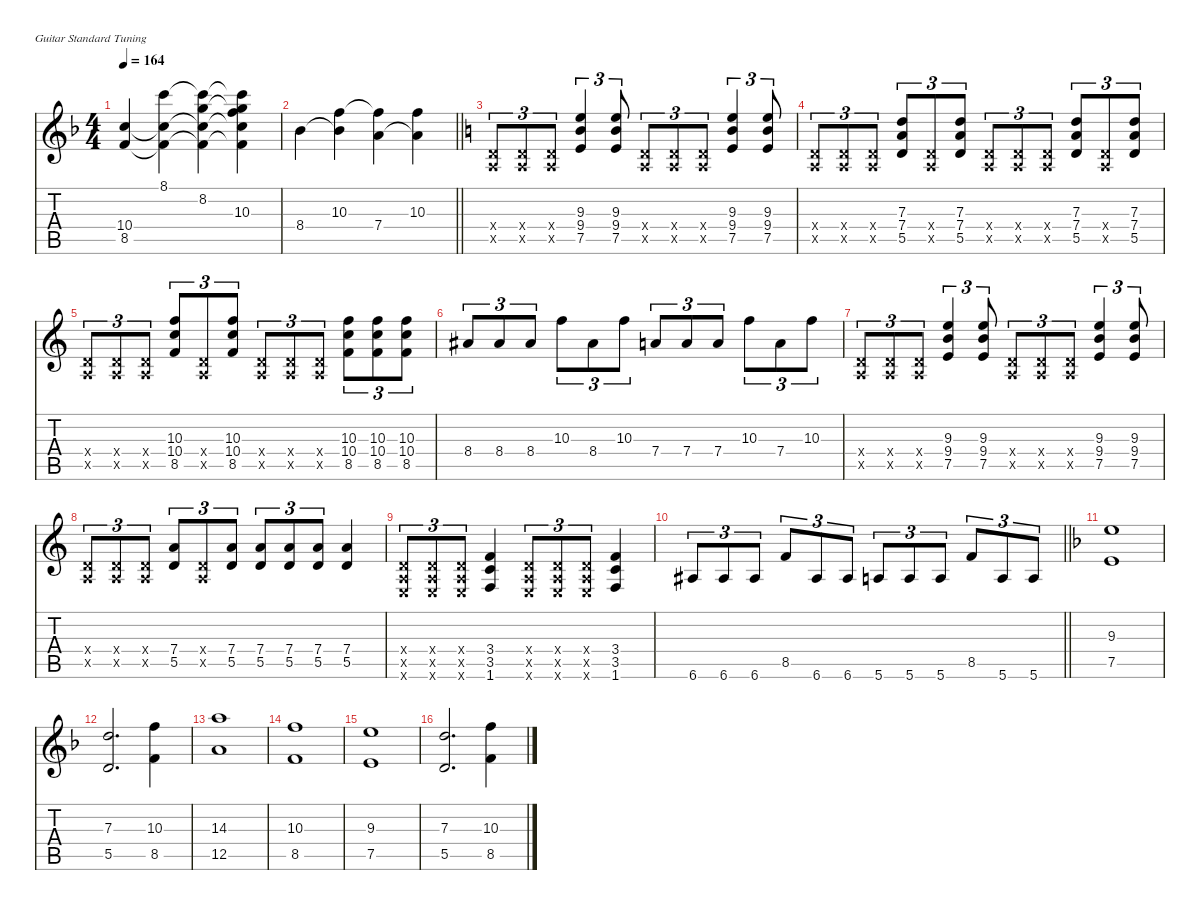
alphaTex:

\defaultSystemsLayout 4
\hideDynamics
\bracketExtendMode nobrackets
\singleTrackTrackNamePolicy hidden
\multiTrackTrackNamePolicy hidden
\otherSystemsTrackNameOrientation horizontal
\track ("Guit 1" "dist.guit.") {defaultSystemsLayout 4 mute instrument distortionguitar}
\staff {score tabs}
\tuning (E4 B3 G3 D3 A2 E2)
\ts (4 4)
\tempo 164
\clef g2
\ks f
(10.4{acc forcenatural} 8.5{acc forcenatural}).4{dy fff beam Up} (8.1{acc forcenatural} 10.4{t acc forcenatural} 8.5{t acc forcenatural}).4{beam Down} (8.1{t acc forcenatural} 8.2{acc forcenatural} 10.4{t acc forcenatural} 8.5{t acc forcenatural}).4{beam Down} (8.1{t acc forcenatural} 8.2{t acc forcenatural} 10.3{acc forcenatural} 10.4{t acc forcenatural} 8.5{t acc forcenatural}).4{beam Down} |
\barLineRight lightlight
8.4{acc b}.4{beam Down} (10.3{acc forcenatural} 8.4{t acc b}).4{beam Down} (10.3{t acc forcenatural} 7.4{acc forcenatural}).4{beam Down} (10.3{acc forcenatural} 7.4{t acc forcenatural}).4{beam Down} |
\ks c
(0.4{x} 0.5{x}).8{tu (3 2) dy f beam Up} (0.4{x} 0.5{x}).8{tu (3 2) beam Up} (0.4{x} 0.5{x}).8{tu (3 2) beam Up} (9.3 9.4 7.5).4{tu (3 2) beam Up} (9.3 9.4 7.5).8{tu (3 2) beam Up} (0.4{x} 0.5{x}).8{tu (3 2) beam Up} (0.4{x} 0.5{x}).8{tu (3 2) beam Up} (0.4{x} 0.5{x}).8{tu (3 2) beam Up} (9.3 9.4 7.5).4{tu (3 2) beam Up} (9.3 9.4 7.5).8{tu (3 2) beam Up} |
(0.4{x} 0.5{x}).8{tu (3 2) beam Up} (0.4{x} 0.5{x}).8{tu (3 2) beam Up} (0.4{x} 0.5{x}).8{tu (3 2) beam Up} (7.3 7.4 5.5).8{tu (3 2) beam Up} (0.4{x} 0.5{x}).8{tu (3 2) beam Up} (7.3 7.4 5.5).8{tu (3 2) beam Up} (0.4{x} 0.5{x}).8{tu (3 2) beam Up} (0.4{x} 0.5{x}).8{tu (3 2) beam Up} (0.4{x} 0.5{x}).8{tu (3 2) beam Up} (7.3 7.4 5.5).8{tu (3 2) beam Up} (0.4{x} 0.5{x}).8{tu (3 2) beam Up} (7.3 7.4 5.5).8{tu (3 2) beam Up} |
(0.4{x} 0.5{x}).8{tu (3 2) beam Up} (0.4{x} 0.5{x}).8{tu (3 2) beam Up} (0.4{x} 0.5{x}).8{tu (3 2) beam Up} (10.3 10.4 8.5).8{tu (3 2) beam Up} (0.4{x} 0.5{x}).8{tu (3 2) beam Up} (10.3 10.4 8.5).8{tu (3 2) beam Up} (0.4{x} 0.5{x}).8{tu (3 2) beam Up} (0.4{x} 0.5{x}).8{tu (3 2) beam Up} (0.4{x} 0.5{x}).8{tu (3 2) beam Up} (10.3 10.4 8.5).8{tu (3 2) beam Down} (10.3 10.4 8.5).8{tu (3 2) beam Down} (10.3 10.4 8.5).8{tu (3 2) beam Down} |
8.4{acc #}.8{tu (3 2) beam Up} 8.4{acc #}.8{tu (3 2) beam Up} 8.4{acc #}.8{tu (3 2) beam Up} 10.3.8{tu (3 2) beam Down} 8.4{acc #}.8{tu (3 2) beam Down} 10.3.8{tu (3 2) beam Down} 7.4.8{tu (3 2) beam Up} 7.4.8{tu (3 2) beam Up} 7.4.8{tu (3 2) beam Up} 10.3.8{tu (3 2) beam Down} 7.4.8{tu (3 2) beam Down} 10.3.8{tu (3 2) beam Down} |
(0.4{x} 0.5{x}).8{tu (3 2) beam Up} (0.4{x} 0.5{x}).8{tu (3 2) beam Up} (0.4{x} 0.5{x}).8{tu (3 2) beam Up} (9.3 9.4 7.5).4{tu (3 2) beam Up} (9.3 9.4 7.5).8{tu (3 2) beam Up} (0.4{x} 0.5{x}).8{tu (3 2) beam Up} (0.4{x} 0.5{x}).8{tu (3 2) beam Up} (0.4{x} 0.5{x}).8{tu (3 2) beam Up} (9.3 9.4 7.5).4{tu (3 2) beam Up} (9.3 9.4 7.5).8{tu (3 2) beam Up} |
(0.4{x} 0.5{x}).8{tu (3 2) beam Up} (0.4{x} 0.5{x}).8{tu (3 2) beam Up} (0.4{x} 0.5{x}).8{tu (3 2) beam Up} (7.4 5.5).8{tu (3 2) beam Up} (0.4{x} 0.5{x}).8{tu (3 2) beam Up} (7.4 5.5).8{tu (3 2) beam Up} (7.4 5.5).8{tu (3 2) beam Up} (7.4 5.5).8{tu (3 2) beam Up} (7.4 5.5).8{tu (3 2) beam Up} (7.4 5.5).4{beam Up} |
(0.4{x} 0.5{x} 0.6{x}).8{tu (3 2) beam Up} (0.4{x} 0.5{x} 0.6{x}).8{tu (3 2) beam Up} (0.4{x} 0.5{x} 0.6{x}).8{tu (3 2) beam Up} (3.4 3.5 1.6).4{dy mf beam Up} (0.4{x} 0.5{x} 0.6{x}).8{tu (3 2) dy f beam Up} (0.4{x} 0.5{x} 0.6{x}).8{tu (3 2) beam Up} (0.4{x} 0.5{x} 0.6{x}).8{tu (3 2) beam Up} (3.4 3.5 1.6).4{dy mf beam Up} |
\barLineRight lightlight
6.6{acc #}.8{tu (3 2) dy f beam Up} 6.6{acc #}.8{tu (3 2) beam Up} 6.6{acc #}.8{tu (3 2) beam Up} 8.5.8{tu (3 2) beam Up} 6.6{acc #}.8{tu (3 2) beam Up} 6.6{acc #}.8{tu (3 2) beam Up} 5.6.8{tu (3 2) beam Up} 5.6.8{tu (3 2) beam Up} 5.6.8{tu (3 2) beam Up} 8.5.8{tu (3 2) beam Up} 5.6.8{tu (3 2) beam Up} 5.6.8{tu (3 2) beam Up} |
\ks f
(9.3{acc forcenatural} 7.5{acc forcenatural}).1{dy fff beam Up} |
(7.3{acc forcenatural} 5.5{acc forcenatural}).2{d beam Up} (10.3{acc forcenatural} 8.5{acc forcenatural}).4{beam Down} |
(14.3{acc forcenatural} 12.5{acc forcenatural}).1{beam Down} |
(10.3{acc forcenatural} 8.5{acc forcenatural}).1{beam Down} |
(9.3{acc forcenatural} 7.5{acc forcenatural}).1{beam Up} |
(7.3{acc forcenatural} 5.5{acc forcenatural}).2{d beam Up} (10.3{acc forcenatural} 8.5{acc forcenatural}).4{beam Down}
